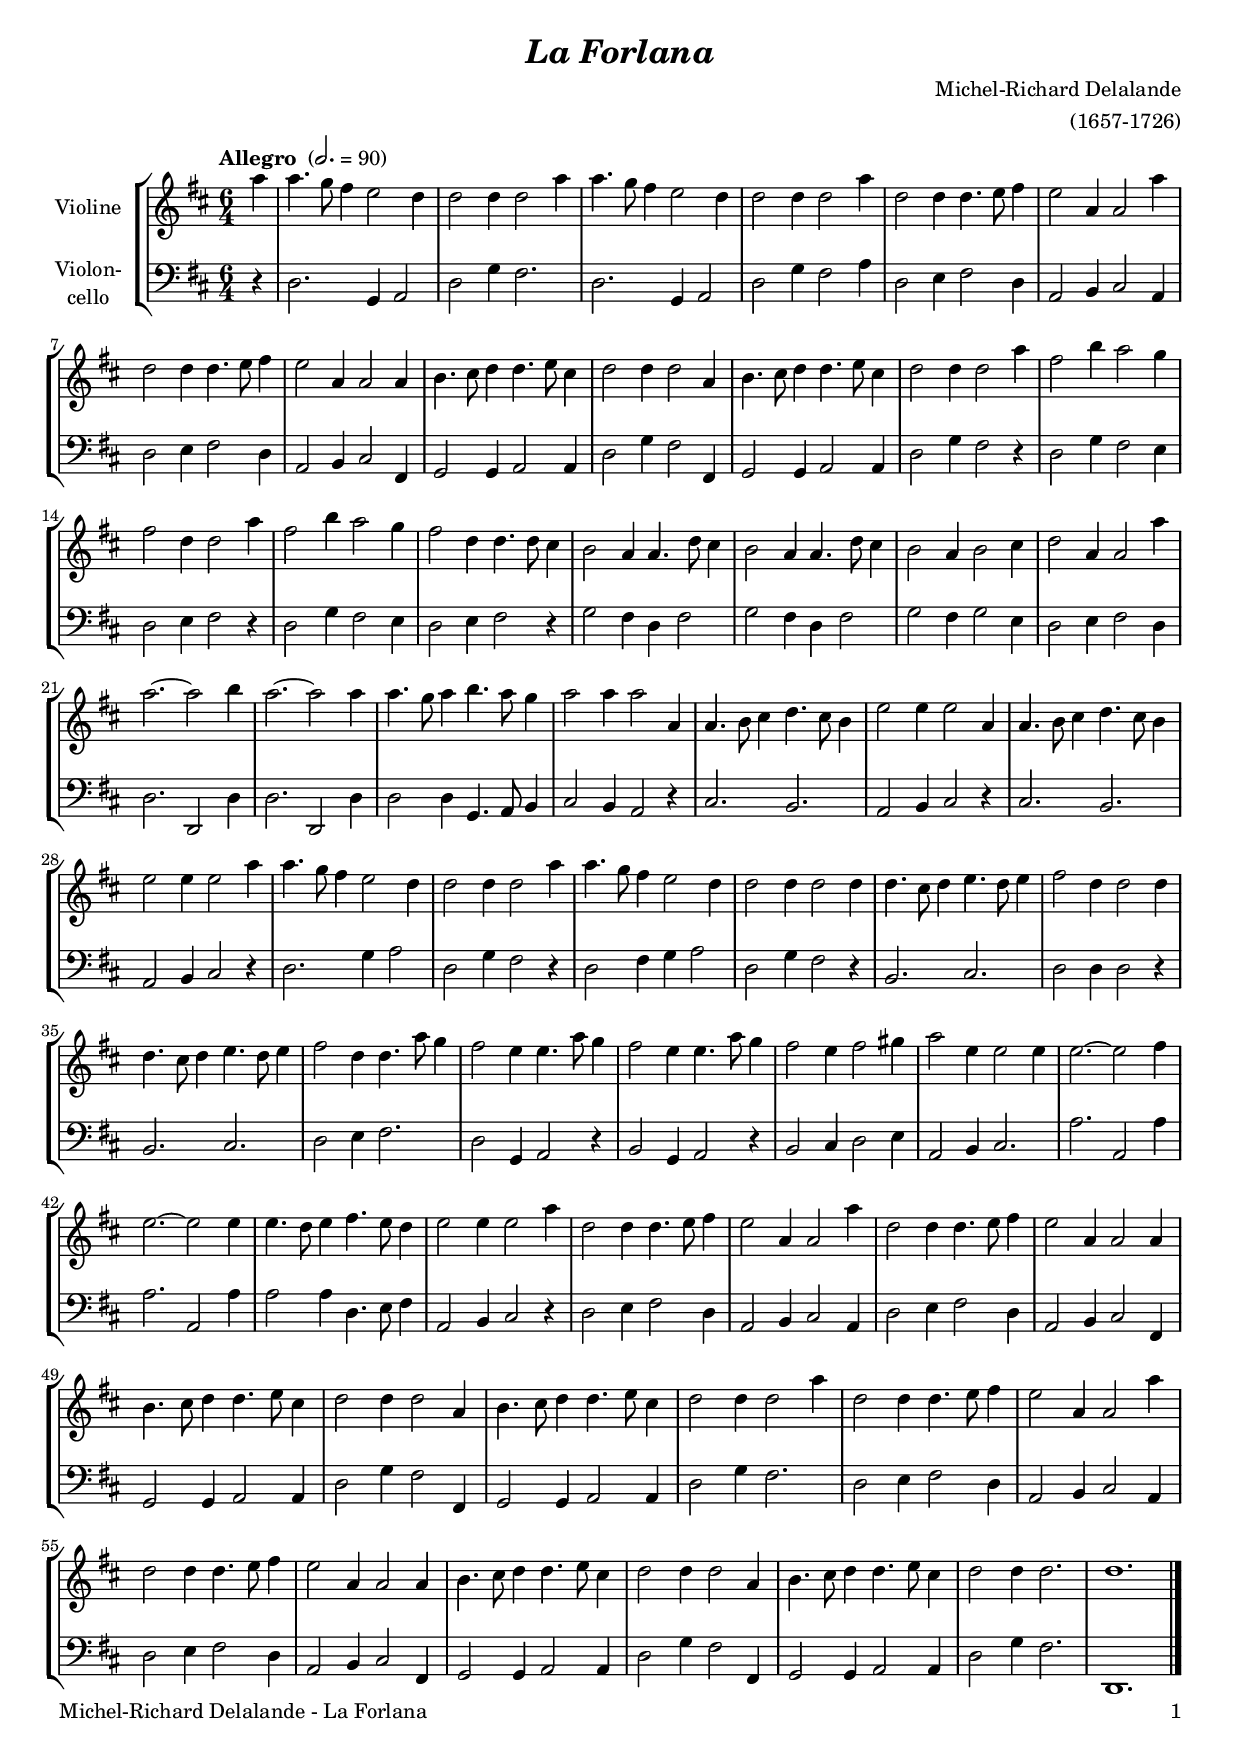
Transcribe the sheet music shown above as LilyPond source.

\version "2.20.2"
\include "deutsch.ly"

#(set-global-staff-size 18)

\header {
  title     = \markup \bold \italic "La Forlana"
  composer  = "Michel-Richard Delalande"
  arranger  = "(1657-1726)"
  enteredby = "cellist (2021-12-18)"
%  piece     = ""
}

voiceconsts = {
 \key d \major
 \time 6/4
% \clef "bass"
 \clef "treble"
% \numericTimeSignature
 \compressEmptyMeasures
 % Set default beaming for all staves
% \set Timing.beamExceptions = #'()
% \set Timing.baseMoment     = #(ly:make-moment 1 4)
% \set Timing.beatStructure  = #'(1 1 1)
 \tempo "Allegro " 2.=90
}

mivl = "violin"
miba = "cello"

rit = \mark \markup \box \italic "rit."

va = \relative c''' {
  \voiceconsts

  \partial 4 a4
  a4. g8 fis4 e2 d4
  d2 d4 d2 a'4
  a4. g8 fis4 e2 d4
  d2 d4 d2 a'4
  d,2 d4 d4. e8 fis4
  e2 a,4 a2 a'4
  d,2 d4 d4. e8 fis4

  e2 a,4 a2 a4
  h4. cis8 d4 d4. e8 cis4
  d2 d4 d2 a4
  h4. cis8 d4 d4. e8 cis4
  d2 d4 d2 a'4
  fis2 h4 a2 g4
  fis2 d4 d2 a'4

  fis2 h4 a2 g4
  fis2 d4 d4. d8 cis4
  h2 a4 a4. d8 cis4
  h2 a4 a4. d8 cis4
  h2 a4 h2 cis4
  d2 a4 a2 a'4
  a2.~ a2 h4
  a2.~ a2 a4

  a4. g8 a4 h4. a8 g4
  a2 a4 a2 a,4
  a4. h8 cis4 d4. cis8 h4
  e2 e4 e2 a,4
  a4. h8 cis4 d4. cis8 h4
  e2 e4 e2 a4

  a4. g8 fis4 e2 d4
  d2 d4 d2 a'4
  a4. g8 fis4 e2 d4
  d2 d4 d2 d4
  d4. cis8 d4 e4. d8 e4
  fis2 d4 d2 d4
  d4. cis8 d4 e4. d8 e4

  fis2 d4 d4. a'8 g4
  fis2 e4 e4. a8 g4
  fis2 e4 e4. a8 g4
  fis2 e4 fis2 gis4
  a2 e4 e2 e4
  e2.~ e2 fis4
  e2.~ e2 e4

  e4. d8 e4 fis4. e8 d4
  e2 e4 e2 a4
  d,2 d4 d4. e8 fis4
  e2 a,4 a2 a'4
  d,2 d4 d4. e8 fis4
  e2 a,4 a2 a4
  h4. cis8 d4 d4. e8 cis4

  d2 d4 d2 a4
  h4. cis8 d4 d4. e8 cis4
  d2 d4 d2 a'4
  d,2 d4 d4. e8 fis4
  e2 a,4 a2 a'4
  d,2 d4 d4. e8 fis4
  e2 a,4 a2 a4
  
  h4. cis8 d4 d4. e8 cis4
  d2 d4 d2 a4
  h4. cis8 d4 d4. e8 cis4
  d2 d4 d2.
  d1. \bar "|."
}

vb = \relative c {
  \voiceconsts
  \clef "bass"
  
  \partial 4 r4
  d2. g,4 a2
  d g4 fis2.
  d g,4 a2
  d g4 fis2 a4
  d,2 e4 fis2 d4
  a2 h4 cis2 a4
  d2 e4 fis2 d4
  a2 h4 cis2 fis,4

  g2 g4 a2 a4
  d2 g4 fis2 fis,4
  g2 g4 a2 a4
  d2 g4 fis2 r4
  d2 g4 fis2 e4
  d2 e4 fis2 r4
  d2 g4 fis2 e4
  d2 e4 fis2 r4
  g2 fis4 d fis2

  g fis4 d fis2
  g fis4 g2 e4
  d2 e4 fis2 d4
  d2. d,2 d'4
  d2. d,2 d'4
  d2 d4 g,4. a8 h4
  cis2 h4 a2 r4
  cis2. h
  a2 h4 cis2 r4

  cis2. h
  a2 h4 cis2 r4
  d2. g4 a2
  d, g4 fis2 r4
  d2 fis4 g a2
  d, g4 fis2 r4
  h,2. cis
  d2 d4 d2 r4
  h2. cis
  d2 e4 fis2.

  d2 g,4 a2 r4
  h2 g4 a2 r4
  h2 cis4 d2 e4
  a,2 h4 cis2.
  a' a,2 a'4
  a2. a,2 a'4
  a2 a4 d,4. e8 fis4
  a,2 h4 cis2 r4
  d2 e4 fis2 d4

  a2 h4 cis2 a4
  d2 e4 fis2 d4
  a2 h4 cis2 fis,4
  g2 g4 a2 a4
  d2 g4 fis2 fis,4
  g2 g4 a2 a4
  d2 g4 fis2.
  d2 e4 fis2 d4
  a2 h4 cis2 a4

  d2 e4 fis2 d4
  a2 h4 cis2 fis,4
  g2 g4 a2 a4
  d2 g4 fis2 fis,4
  g2 g4 a2 a4
  d2 g4 fis2.
  d,1. \bar "|."
}


music = \new StaffGroup <<
      \new Staff {
        \set Staff.midiInstrument = \mivl
        \set Staff.instrumentName = \markup \center-column { "Violine" }
        \transpose d d { \va }
      }
      
      \new Staff {
        \set Staff.midiInstrument = \miba
        \set Staff.instrumentName = \markup \center-column { "Violon-" "cello" }
        \transpose d d { \vb }
      }
>>

\book {
  \paper {
    print-page-number = ##t
    print-first-page-number = ##t
    ragged-last-bottom = ##f
    oddHeaderMarkup = \markup \null
    evenHeaderMarkup = \markup \null
    oddFooterMarkup = \markup {
      \fill-line {
%        \on-the-fly #print-page-number-check-first
        "Michel-Richard Delalande - La Forlana" \fromproperty #'page:page-number-string
      }
    }
    evenFooterMarkup = \oddFooterMarkup
  } \score {
    \music
    \layout {}
  }

  \score {
    \unfoldRepeats \music

    \midi {
      \context {
        \Score
      }
    }
  }
}